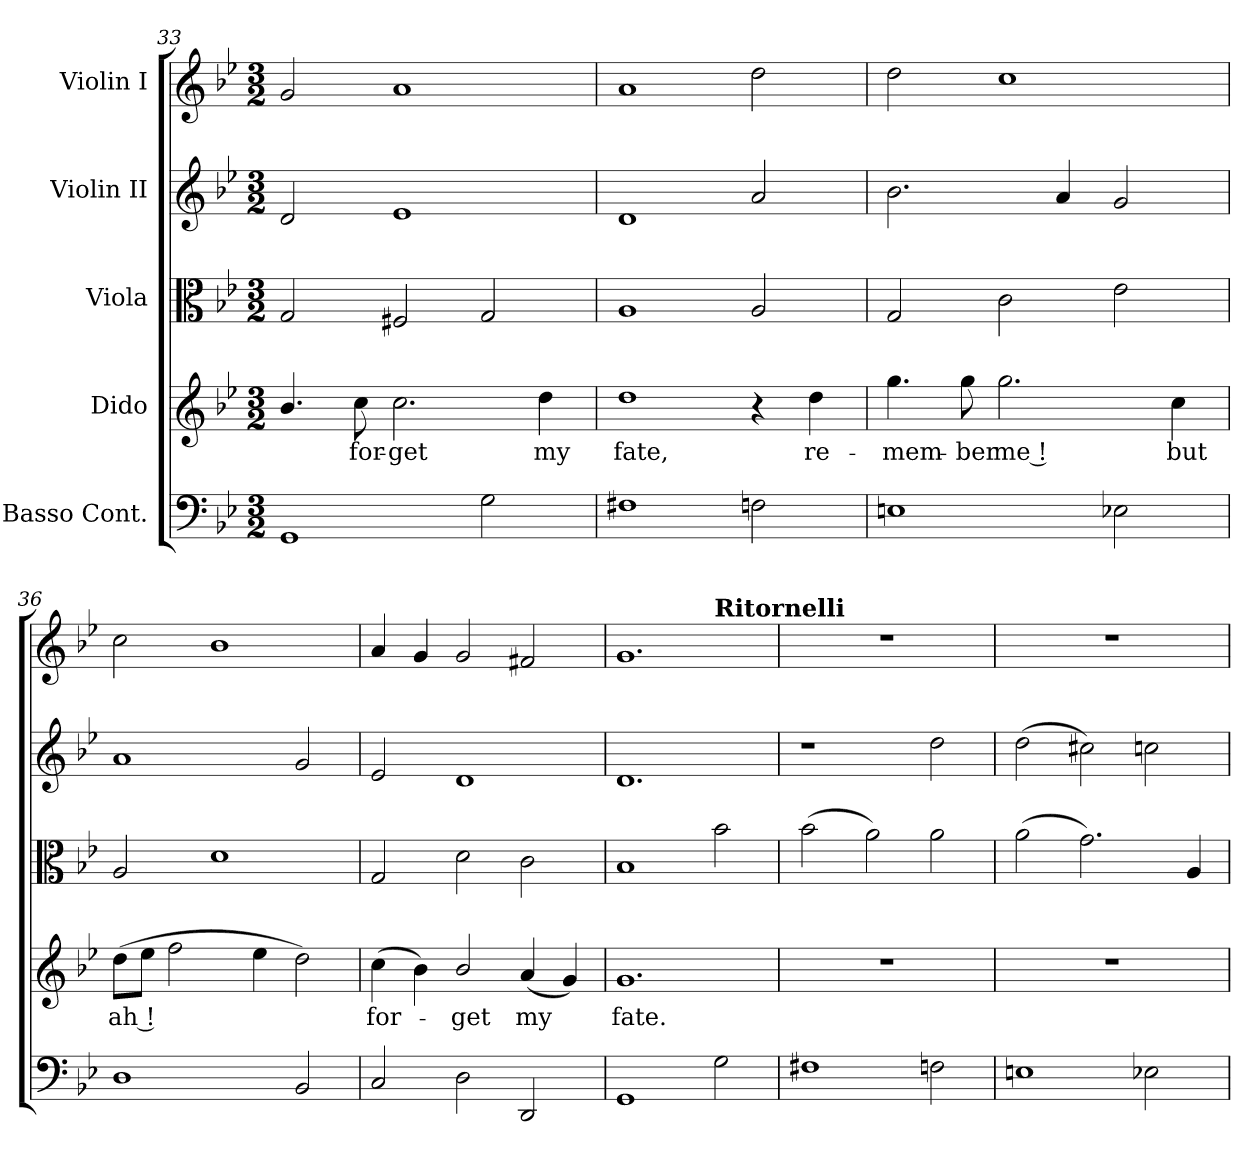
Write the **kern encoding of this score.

**kern	**kern	**text	**kern	**kern	**kern
*part5	*part4	*part4	*part3	*part2	*part1
*staff5	*staff4	*staff4	*staff3	*staff2	*staff1
*I"Basso Cont.	*I"Dido	*	*I"Viola	*I"Violin II	*I"Violin I
*clefF4	*clefG2	*	*clefC3	*clefG2	*clefG2
*k[b-e-]	*k[b-e-]	*	*k[b-e-]	*k[b-e-]	*k[b-e-]
*B-:	*B-:	*	*B-:	*B-:	*B-:
*M3/2	*M3/2	*	*M3/2	*M3/2	*M3/2
=33	=33	=33	=33	=33	=33
1GGi	4.b-i/	.	2Gi/	2di/	2gi/
!	!	!LO:LY:b:color=#000000	!	!	!
.	8cci\	for-	.	.	.
!	!	!LO:LY:b:color=#000000	!	!	!
.	2.cci\	-get	2F#Xi/	1e-i	1ai
2Gi\	.	.	2Gi/	.	.
!	!	!LO:LY:b:color=#000000	!	!	!
.	4ddi\	my	.	.	.
=34	=34	=34	=34	=34	=34
!	!	!LO:LY:b:color=#000000	!	!	!
1F#Xi	1ddi	fate,	1Ai	1di	1ai
2Fni\	4r	.	2Ai/	2ai/	2ddi\
!	!	!LO:LY:b:color=#000000	!	!	!
.	4ddi\	re-	.	.	.
=35	=35	=35	=35	=35	=35
!	!	!LO:LY:b:color=#000000	!	!	!
1Eni	4.ggi\	-mem-	2Gi/	2.b-i\	2ddi\
!	!	!LO:LY:b:color=#000000	!	!	!
.	8ggi\	-ber	.	.	.
!	!	!LO:LY:b:color=#000000	!	!	!
.	2.ggi\	me !	2ci\	.	1cci
.	.	.	.	4ai/	.
2E-Xi\	.	.	2e-i\	2gi/	.
!	!	!LO:LY:b:color=#000000	!	!	!
.	4cci\	but	.	.	.
=36	=36	=36	=36	=36	=36
!	!	!LO:LY:b:color=#000000	!	!	!
1Di	(8ddi\L	ah !	2Ai/	1ai	2cci\
.	8ee-i\J	.	.	.	.
.	2ffi\	.	.	.	.
.	.	.	1di	.	1b-i
.	4ee-i\	.	.	.	.
2BB-i/	2ddi\)	.	.	2gi/	.
!!LO:LB:g=z
=37	=37	=37	=37	=37	=37
!	!	!LO:LY:b:color=#000000	!	!	!
2Ci/	(4cci\	for-	2Gi/	2e-i/	4ai/
.	4b-i\)	.	.	.	4gi/
!	!	!LO:LY:b:color=#000000	!	!	!
2Di\	2b-i/	-get	2di\	1di	2gi/
!	!	!LO:LY:b:color=#000000	!	!	!
2DDi/	(4ai/	my	2ci\	.	2f#Xi/
.	4gi/)	.	.	.	.
=38	=38	=38	=38	=38	=38
!	!	!LO:LY:b:color=#000000	!	!	!
*	*	*	*	*	*^
1GGi	1.gi	fate.	1B-i	1.di	1.gi	1ryy
!	!	!	!	!	!	!LO:TX:a:B:t=Ritornelli
2Gi\	.	.	2b-i\	.	.	2ryy
=39	=39	=39	=39	=39	=39	=39
!	!LO:N:vis=1	!	!	!	!LO:N:vis=1	!
*	*	*	*	*	*v	*v
1F#Xi	1.r	.	(2b-i\	1r	1.r
.	.	.	2ai\)	.	.
2Fni\	.	.	2ai\	2ddi\	.
=40	=40	=40	=40	=40	=40
!	!LO:N:vis=1	!	!	!	!LO:N:vis=1
1Eni	1.r	.	(2ai\	(2ddi\	1.r
.	.	.	2.gi\)	2cc#Xi\)	.
2E-Xi\	.	.	.	2ccni\	.
.	.	.	4Ai/	.	.
=	=	=	=	=	=
*-	*-	*-	*-	*-	*-
